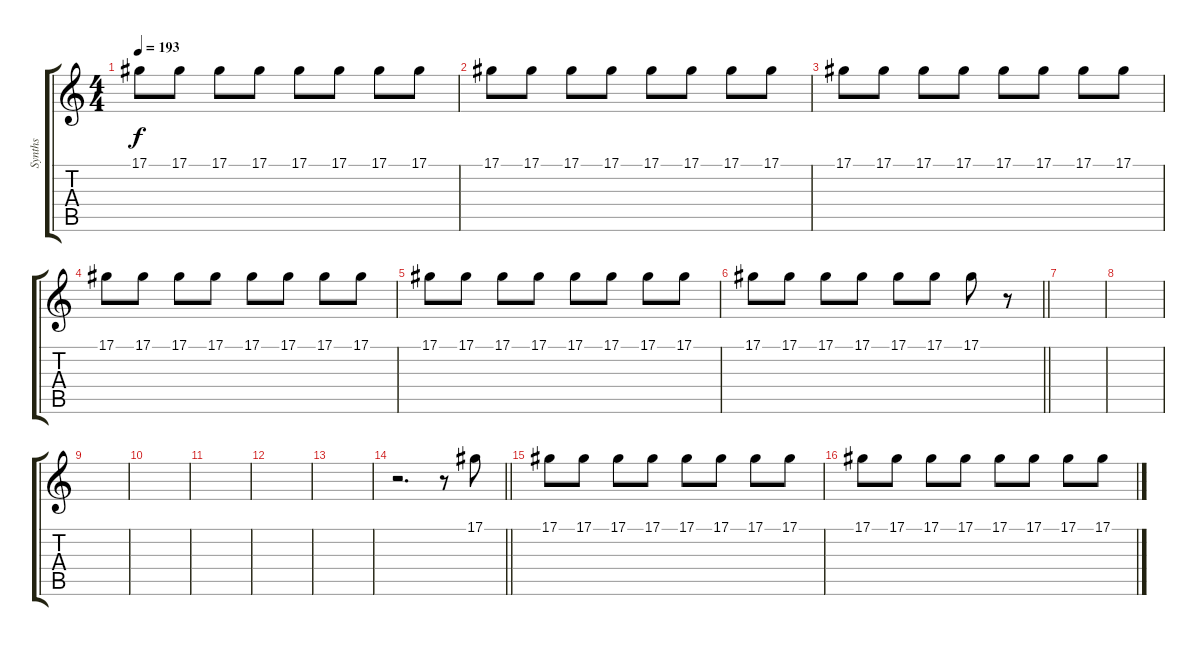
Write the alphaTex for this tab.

\track ("Synths" "Synths") {instrument pad3polysynth}
\staff {score tabs}
\tuning (Eb4 Bb3 Gb3 Db3 Ab2 Eb2) {hide}
\ts (4 4)
\tempo 193
\clef g2
\ks c
17.1.8{dy f} 17.1.8 17.1.8 17.1.8 17.1.8 17.1.8 17.1.8 17.1.8 |
17.1.8 17.1.8 17.1.8 17.1.8 17.1.8 17.1.8 17.1.8 17.1.8 |
17.1.8 17.1.8 17.1.8 17.1.8 17.1.8 17.1.8 17.1.8 17.1.8 |
17.1.8 17.1.8 17.1.8 17.1.8 17.1.8 17.1.8 17.1.8 17.1.8 |
17.1.8 17.1.8 17.1.8 17.1.8 17.1.8 17.1.8 17.1.8 17.1.8 |
\barLineRight lightlight
17.1.8 17.1.8 17.1.8 17.1.8 17.1.8 17.1.8 17.1.8 r.8 |
\section ("" "")
|
|
|
|
|
|
|
\barLineRight lightlight
r.2{d} r.8 17.1.8 |
\section ("" "")
17.1.8 17.1.8 17.1.8 17.1.8 17.1.8 17.1.8 17.1.8 17.1.8 |
17.1.8 17.1.8 17.1.8 17.1.8 17.1.8 17.1.8 17.1.8 17.1.8
